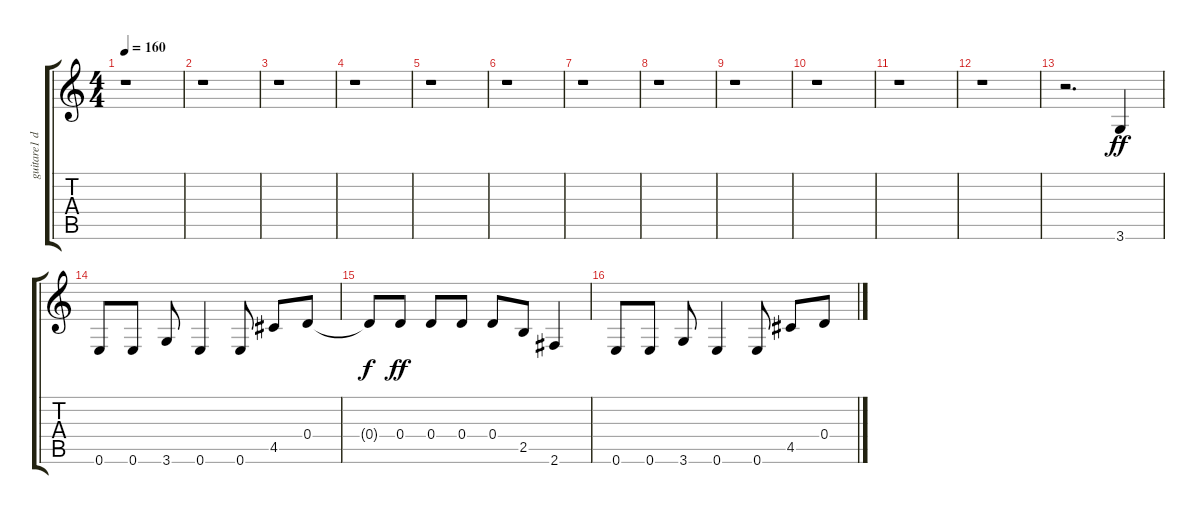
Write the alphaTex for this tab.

\track ("guitare1 disto" "guitare1 d") {instrument distortionguitar}
\staff {score tabs}
\tuning (E4 B3 G3 D3 A2 E2) {hide}
\ts (4 4)
\tempo 160
\clef g2
\ks c
r.1{dy ff instrument distortionguitar} |
r.1 |
r.1 |
r.1 |
r.1 |
r.1 |
r.1 |
r.1 |
r.1 |
r.1 |
r.1 |
r.1 |
r.2{d} 3.6.4 |
0.6.8 0.6.8 3.6.8 0.6.4 0.6.8 4.5.8 0.4.8 |
0.4{t}.8{dy f} 0.4.8{dy ff} 0.4.8 0.4.8 0.4.8 2.5.8 2.6.4 |
0.6.8 0.6.8 3.6.8 0.6.4 0.6.8 4.5.8 0.4.8
